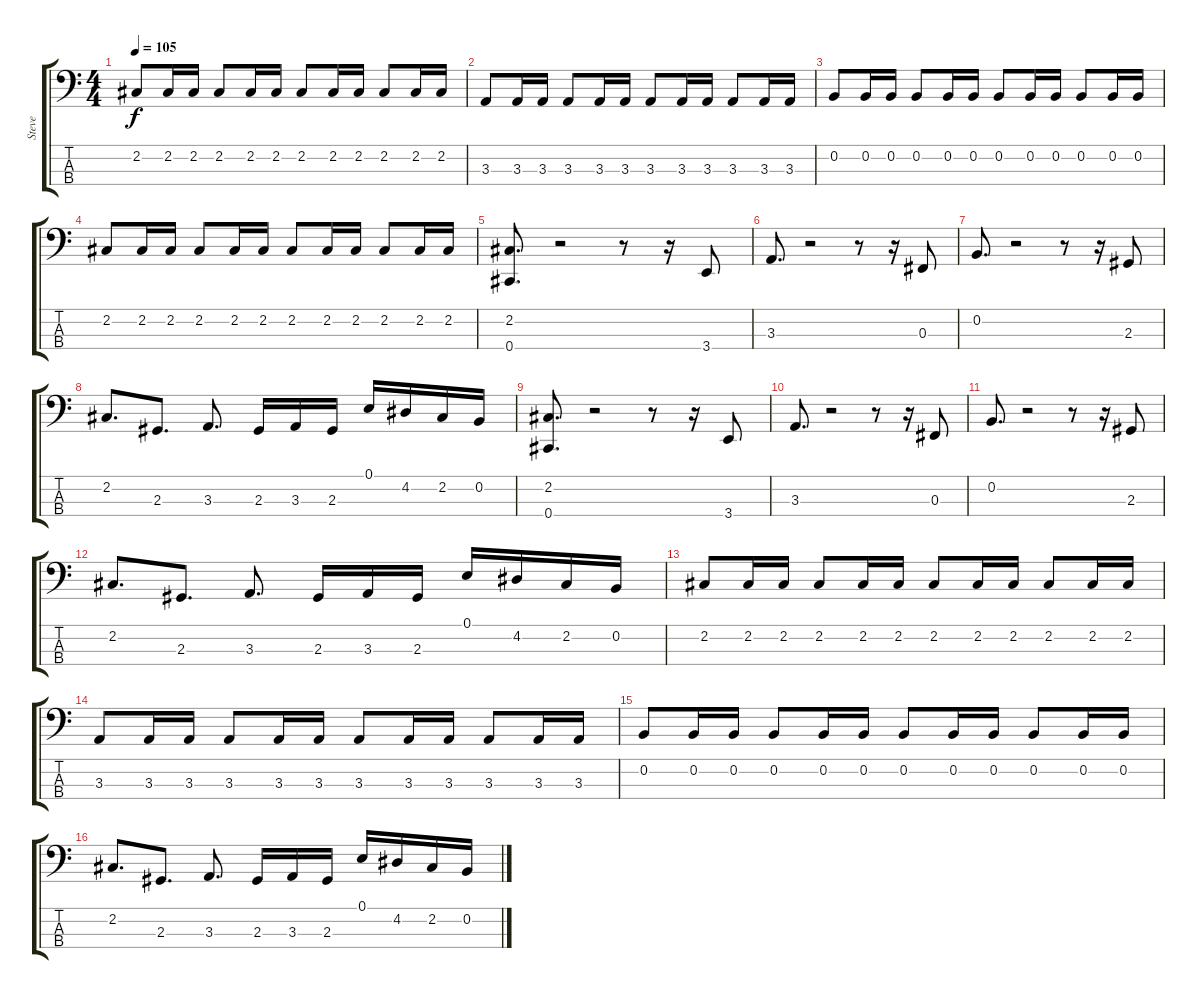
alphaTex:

\track ("Steve" "Steve") {instrument electricbassfinger}
\staff {score tabs}
\tuning (E2 B1 Gb1 Db1) {hide}
\ts (4 4)
\tempo 105
\clef f4
\ks c
2.2.8{dy f} 2.2.16 2.2.16 2.2.8 2.2.16 2.2.16 2.2.8 2.2.16 2.2.16 2.2.8 2.2.16 2.2.16 |
3.3.8 3.3.16 3.3.16 3.3.8 3.3.16 3.3.16 3.3.8 3.3.16 3.3.16 3.3.8 3.3.16 3.3.16 |
0.2.8 0.2.16 0.2.16 0.2.8 0.2.16 0.2.16 0.2.8 0.2.16 0.2.16 0.2.8 0.2.16 0.2.16 |
2.2.8 2.2.16 2.2.16 2.2.8 2.2.16 2.2.16 2.2.8 2.2.16 2.2.16 2.2.8 2.2.16 2.2.16 |
(2.2 0.4).8{d} r.2 r.8 r.16 3.4.8 |
3.3.8{d} r.2 r.8 r.16 0.3.8 |
0.2.8{d} r.2 r.8 r.16 2.3.8 |
2.2.8{d} 2.3.8{d} 3.3.8{d} 2.3.16 3.3.16 2.3.16 0.1.16 4.2.16 2.2.16 0.2.16 |
(2.2 0.4).8{d} r.2 r.8 r.16 3.4.8 |
3.3.8{d} r.2 r.8 r.16 0.3.8 |
0.2.8{d} r.2 r.8 r.16 2.3.8 |
2.2.8{d} 2.3.8{d} 3.3.8{d} 2.3.16 3.3.16 2.3.16 0.1.16 4.2.16 2.2.16 0.2.16 |
2.2.8 2.2.16 2.2.16 2.2.8 2.2.16 2.2.16 2.2.8 2.2.16 2.2.16 2.2.8 2.2.16 2.2.16 |
3.3.8 3.3.16 3.3.16 3.3.8 3.3.16 3.3.16 3.3.8 3.3.16 3.3.16 3.3.8 3.3.16 3.3.16 |
0.2.8 0.2.16 0.2.16 0.2.8 0.2.16 0.2.16 0.2.8 0.2.16 0.2.16 0.2.8 0.2.16 0.2.16 |
2.2.8{d} 2.3.8{d} 3.3.8{d} 2.3.16 3.3.16 2.3.16 0.1.16 4.2.16 2.2.16 0.2.16
